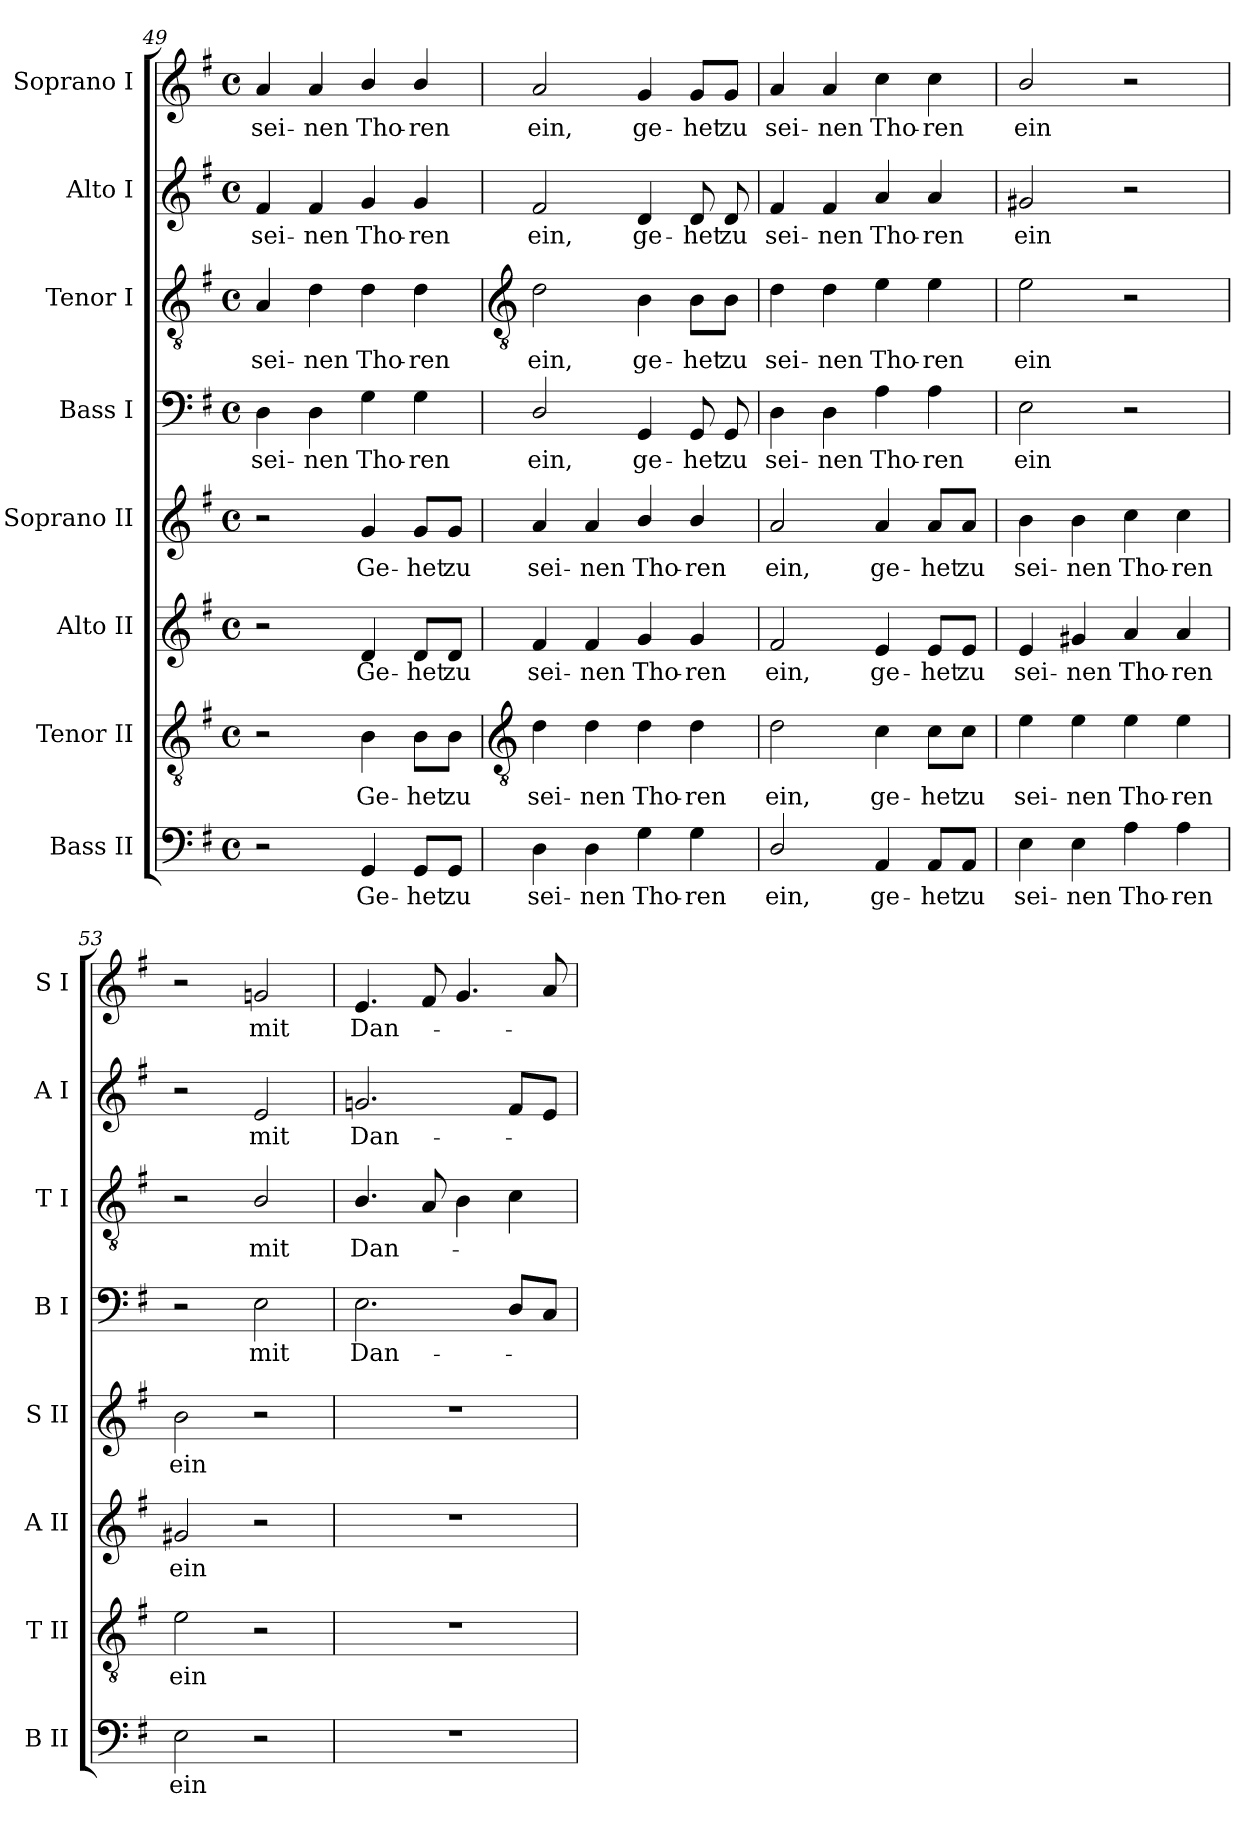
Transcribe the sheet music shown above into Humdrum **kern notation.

**kern	**text	**kern	**text	**kern	**text	**kern	**text	**kern	**text	**kern	**text	**kern	**text	**kern	**text
*part8	*part8	*part7	*part7	*part6	*part6	*part5	*part5	*part4	*part4	*part3	*part3	*part2	*part2	*part1	*part1
*staff8	*staff8	*staff7	*staff7	*staff6	*staff6	*staff5	*staff5	*staff4	*staff4	*staff3	*staff3	*staff2	*staff2	*staff1	*staff1
*I"Bass II	*	*I"Tenor II	*	*I"Alto II	*	*I"Soprano II	*	*I"Bass I	*	*I"Tenor I	*	*I"Alto I	*	*I"Soprano I	*
*I'B II	*	*I'T II	*	*I'A II	*	*I'S II	*	*I'B I	*	*I'T I	*	*I'A I	*	*I'S I	*
*clefF4	*	*clefGv2	*	*clefG2	*	*clefG2	*	*clefF4	*	*clefGv2	*	*clefG2	*	*clefG2	*
*k[f#]	*	*k[f#]	*	*k[f#]	*	*k[f#]	*	*k[f#]	*	*k[f#]	*	*k[f#]	*	*k[f#]	*
*G:	*	*G:	*	*G:	*	*G:	*	*G:	*	*G:	*	*G:	*	*G:	*
*M4/4	*	*M4/4	*	*M4/4	*	*M4/4	*	*M4/4	*	*M4/4	*	*M4/4	*	*M4/4	*
*met(c)	*	*met(c)	*	*met(c)	*	*met(c)	*	*met(c)	*	*met(c)	*	*met(c)	*	*met(c)	*
=49	=49	=49	=49	=49	=49	=49	=49	=49	=49	=49	=49	=49	=49	=49	=49
!	!	!	!	!	!	!	!	!	!LO:LY:b	!	!LO:LY:b	!	!LO:LY:b	!	!LO:LY:b
2r	.	2r	.	2r	.	2r	.	4D	sei-	4A	sei-	4f#	sei-	4a	sei-
!	!	!	!	!	!	!	!	!	!LO:LY:b	!	!LO:LY:b	!	!LO:LY:b	!	!LO:LY:b
.	.	.	.	.	.	.	.	4D	-nen	4d	-nen	4f#	-nen	4a	-nen
!	!LO:LY:b	!	!LO:LY:b	!	!LO:LY:b	!	!LO:LY:b	!	!LO:LY:b	!	!LO:LY:b	!	!LO:LY:b	!	!LO:LY:b
4GG	Ge-	4B	Ge-	4d	Ge-	4g	Ge-	4G	Tho-	4d	Tho-	4g	Tho-	4b/	Tho-
!	!LO:LY:b	!	!LO:LY:b	!	!LO:LY:b	!	!LO:LY:b	!	!LO:LY:b	!	!LO:LY:b	!	!LO:LY:b	!	!LO:LY:b
8GG/L	-het	8B\L	-het	8d/L	-het	8g/L	-het	4G	-ren	4d	-ren	4g	-ren	4b/	-ren
!	!LO:LY:b	!	!LO:LY:b	!	!LO:LY:b	!	!LO:LY:b	!	!	!	!	!	!	!	!
8GG/J	zu	8B\J	zu	8d/J	zu	8g/J	zu	.	.	.	.	.	.	.	.
!!LO:LB:g=z
=50	=50	=50	=50	=50	=50	=50	=50	=50	=50	=50	=50	=50	=50	=50	=50
*	*	*clefGv2	*	*	*	*	*	*	*	*clefGv2	*	*	*	*	*
!	!LO:LY:b	!	!LO:LY:b	!	!LO:LY:b	!	!LO:LY:b	!	!LO:LY:b	!	!LO:LY:b	!	!LO:LY:b	!	!LO:LY:b
4D	sei-	4d	sei-	4f#	sei-	4a	sei-	2D/	ein,	2d	ein,	2f#	ein,	2a	ein,
!	!LO:LY:b	!	!LO:LY:b	!	!LO:LY:b	!	!LO:LY:b	!	!	!	!	!	!	!	!
4D	-nen	4d	-nen	4f#	-nen	4a	-nen	.	.	.	.	.	.	.	.
!	!LO:LY:b	!	!LO:LY:b	!	!LO:LY:b	!	!LO:LY:b	!	!LO:LY:b	!	!LO:LY:b	!	!LO:LY:b	!	!LO:LY:b
4G	Tho-	4d	Tho-	4g	Tho-	4b/	Tho-	4GG	ge-	4B	ge-	4d	ge-	4g	ge-
!	!LO:LY:b	!	!LO:LY:b	!	!LO:LY:b	!	!LO:LY:b	!	!LO:LY:b	!	!LO:LY:b	!	!LO:LY:b	!	!LO:LY:b
4G	-ren	4d	-ren	4g	-ren	4b/	-ren	8GG	-het	8B\L	-het	8d	-het	8g/L	-het
!	!	!	!	!	!	!	!	!	!LO:LY:b	!	!LO:LY:b	!	!LO:LY:b	!	!LO:LY:b
.	.	.	.	.	.	.	.	8GG	zu	8B\J	zu	8d	zu	8g/J	zu
=51	=51	=51	=51	=51	=51	=51	=51	=51	=51	=51	=51	=51	=51	=51	=51
!	!LO:LY:b	!	!LO:LY:b	!	!LO:LY:b	!	!LO:LY:b	!	!LO:LY:b	!	!LO:LY:b	!	!LO:LY:b	!	!LO:LY:b
2D/	ein,	2d	ein,	2f#	ein,	2a	ein,	4D	sei-	4d	sei-	4f#	sei-	4a	sei-
!	!	!	!	!	!	!	!	!	!LO:LY:b	!	!LO:LY:b	!	!LO:LY:b	!	!LO:LY:b
.	.	.	.	.	.	.	.	4D	-nen	4d	-nen	4f#	-nen	4a	-nen
!	!LO:LY:b	!	!LO:LY:b	!	!LO:LY:b	!	!LO:LY:b	!	!LO:LY:b	!	!LO:LY:b	!	!LO:LY:b	!	!LO:LY:b
4AA	ge-	4c	ge-	4e	ge-	4a	ge-	4A	Tho-	4e	Tho-	4a	Tho-	4cc	Tho-
!	!LO:LY:b	!	!LO:LY:b	!	!LO:LY:b	!	!LO:LY:b	!	!LO:LY:b	!	!LO:LY:b	!	!LO:LY:b	!	!LO:LY:b
8AA/L	-het	8c\L	-het	8e/L	-het	8a/L	-het	4A	-ren	4e	-ren	4a	-ren	4cc	-ren
!	!LO:LY:b	!	!LO:LY:b	!	!LO:LY:b	!	!LO:LY:b	!	!	!	!	!	!	!	!
8AA/J	zu	8c\J	zu	8e/J	zu	8a/J	zu	.	.	.	.	.	.	.	.
=52	=52	=52	=52	=52	=52	=52	=52	=52	=52	=52	=52	=52	=52	=52	=52
!	!LO:LY:b	!	!LO:LY:b	!	!LO:LY:b	!	!LO:LY:b	!	!LO:LY:b	!	!LO:LY:b	!	!LO:LY:b	!	!LO:LY:b
4E	sei-	4e	sei-	4e	sei-	4b	sei-	2E	ein	2e	ein	2g#X	ein	2b/	ein
!	!LO:LY:b	!	!LO:LY:b	!	!LO:LY:b	!	!LO:LY:b	!	!	!	!	!	!	!	!
4E	-nen	4e	-nen	4g#X	-nen	4b	-nen	.	.	.	.	.	.	.	.
!	!LO:LY:b	!	!LO:LY:b	!	!LO:LY:b	!	!LO:LY:b	!	!	!	!	!	!	!	!
4A	Tho-	4e	Tho-	4a	Tho-	4cc	Tho-	2r	.	2r	.	2r	.	2r	.
!	!LO:LY:b	!	!LO:LY:b	!	!LO:LY:b	!	!LO:LY:b	!	!	!	!	!	!	!	!
4A	-ren	4e	-ren	4a	-ren	4cc	-ren	.	.	.	.	.	.	.	.
=53	=53	=53	=53	=53	=53	=53	=53	=53	=53	=53	=53	=53	=53	=53	=53
!	!LO:LY:b	!	!LO:LY:b	!	!LO:LY:b	!	!LO:LY:b	!	!	!	!	!	!	!	!
2E	ein	2e	ein	2g#X	ein	2b	ein	2r	.	2r	.	2r	.	2r	.
!	!	!	!	!	!	!	!	!	!LO:LY:b	!	!LO:LY:b	!	!LO:LY:b	!	!LO:LY:b
2r	.	2r	.	2r	.	2r	.	2E	mit	2B/	mit	2e	mit	2gn	mit
=54	=54	=54	=54	=54	=54	=54	=54	=54	=54	=54	=54	=54	=54	=54	=54
!	!	!	!	!	!	!	!	!	!LO:LY:b	!	!LO:LY:b	!	!LO:LY:b	!	!LO:LY:b
1r	.	1r	.	1r	.	1r	.	2.E	Dan-	4.B/	Dan-	2.gn	Dan-	4.e	Dan-
.	.	.	.	.	.	.	.	.	.	8A	.	.	.	8f#	.
.	.	.	.	.	.	.	.	.	.	4B	.	.	.	4.g	.
.	.	.	.	.	.	.	.	8DL	.	4c	.	8f#L	.	.	.
.	.	.	.	.	.	.	.	8CJ	.	.	.	8eJ	.	8a	.
=	=	=	=	=	=	=	=	=	=	=	=	=	=	=	=
*-	*-	*-	*-	*-	*-	*-	*-	*-	*-	*-	*-	*-	*-	*-	*-
